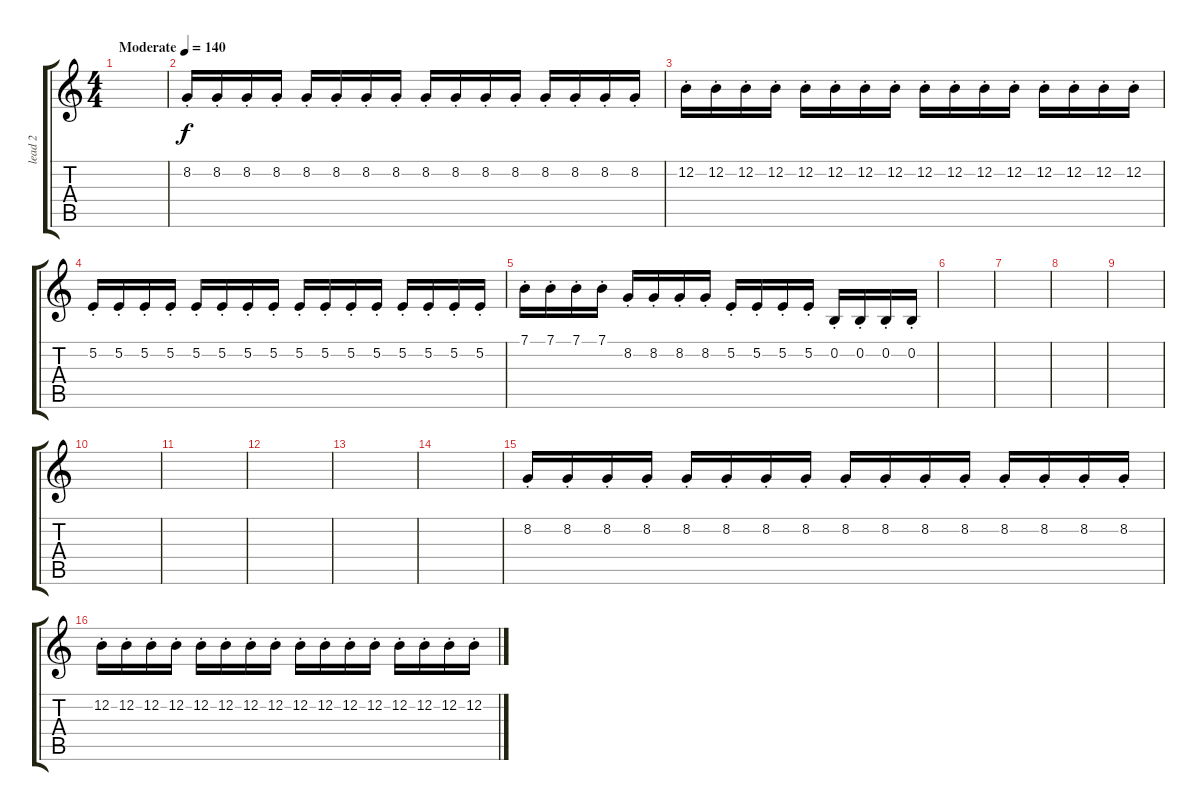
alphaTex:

\track ("lead 2" "lead 2") {instrument lead2sawtooth}
\staff {score tabs}
\tuning (E4 B3 G3 D3 A2 E2) {hide}
\ts (4 4)
\tempo (140 "Moderate")
\clef g2
\ks c
|
8.2{st}.16 8.2{st}.16 8.2{st}.16 8.2{st}.16 8.2{st}.16 8.2{st}.16 8.2{st}.16 8.2{st}.16 8.2{st}.16 8.2{st}.16 8.2{st}.16 8.2{st}.16 8.2{st}.16 8.2{st}.16 8.2{st}.16 8.2{st}.16 |
12.2{st}.16 12.2{st}.16 12.2{st}.16 12.2{st}.16 12.2{st}.16 12.2{st}.16 12.2{st}.16 12.2{st}.16 12.2{st}.16 12.2{st}.16 12.2{st}.16 12.2{st}.16 12.2{st}.16 12.2{st}.16 12.2{st}.16 12.2{st}.16 |
5.2{st}.16 5.2{st}.16 5.2{st}.16 5.2{st}.16 5.2{st}.16 5.2{st}.16 5.2{st}.16 5.2{st}.16 5.2{st}.16 5.2{st}.16 5.2{st}.16 5.2{st}.16 5.2{st}.16 5.2{st}.16 5.2{st}.16 5.2{st}.16 |
7.1{st}.16 7.1{st}.16 7.1{st}.16 7.1{st}.16 8.2{st}.16 8.2{st}.16 8.2{st}.16 8.2{st}.16 5.2{st}.16 5.2{st}.16 5.2{st}.16 5.2{st}.16 0.2{st}.16 0.2{st}.16 0.2{st}.16 0.2{st}.16 |
|
|
|
|
|
|
|
|
|
8.2{st}.16 8.2{st}.16 8.2{st}.16 8.2{st}.16 8.2{st}.16 8.2{st}.16 8.2{st}.16 8.2{st}.16 8.2{st}.16 8.2{st}.16 8.2{st}.16 8.2{st}.16 8.2{st}.16 8.2{st}.16 8.2{st}.16 8.2{st}.16 |
12.2{st}.16 12.2{st}.16 12.2{st}.16 12.2{st}.16 12.2{st}.16 12.2{st}.16 12.2{st}.16 12.2{st}.16 12.2{st}.16 12.2{st}.16 12.2{st}.16 12.2{st}.16 12.2{st}.16 12.2{st}.16 12.2{st}.16 12.2{st}.16
